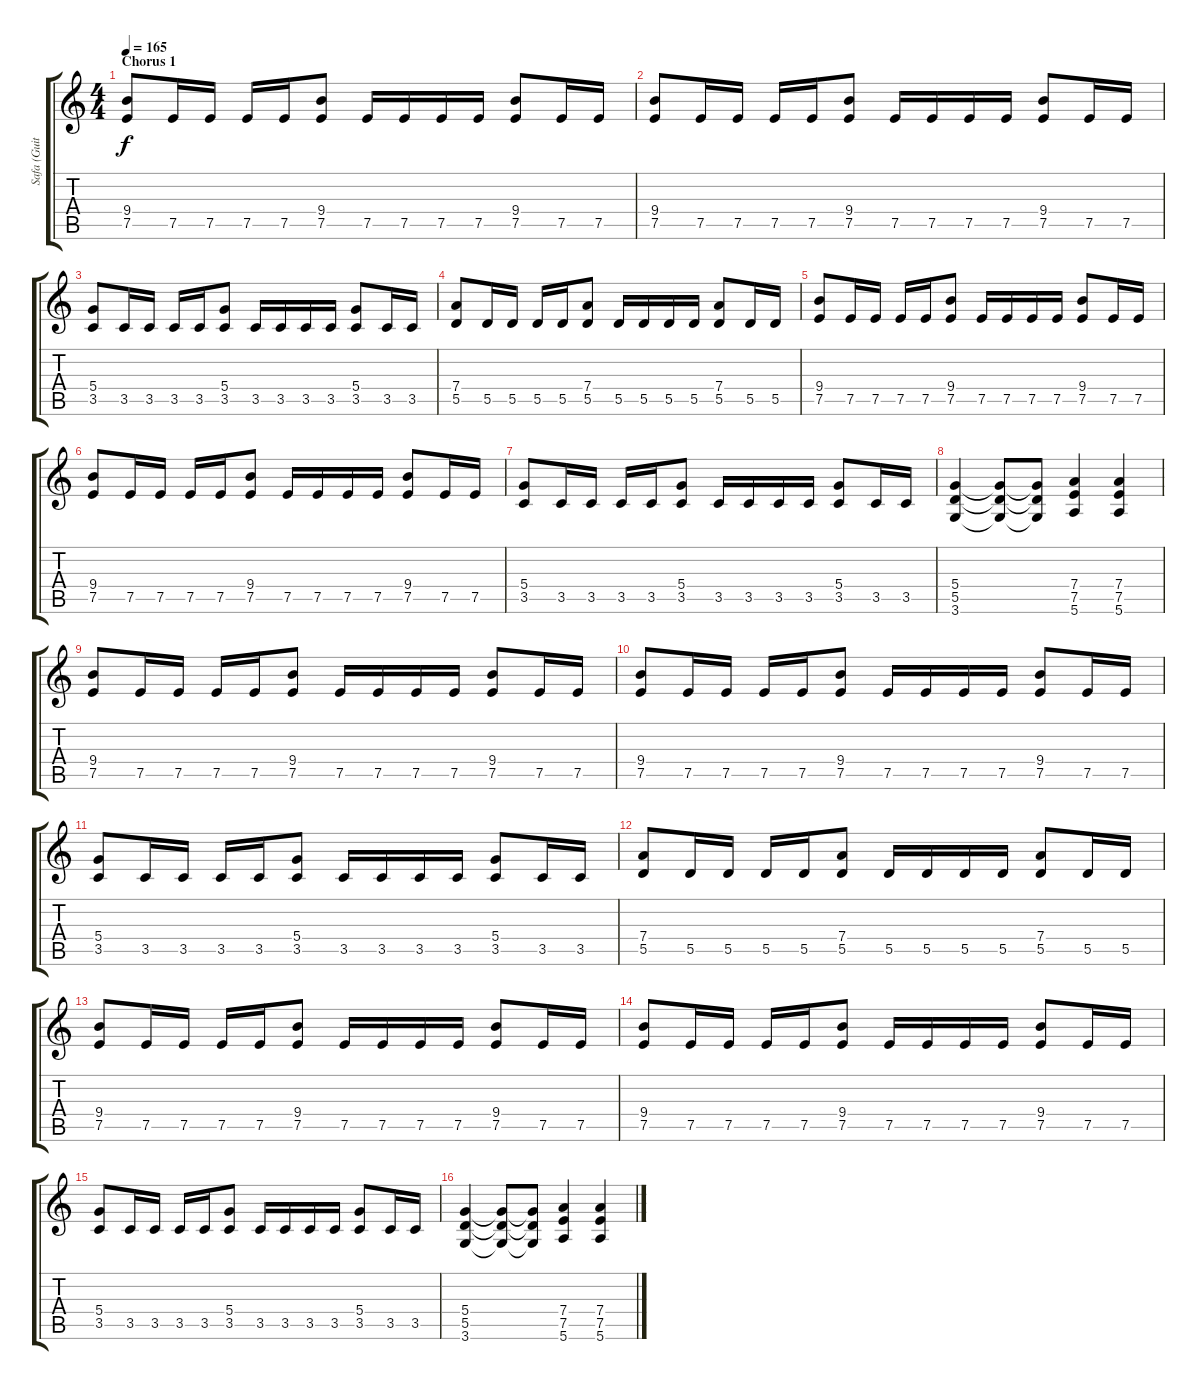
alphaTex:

\track ("Safa (Guitar 1)" "Safa (Guit") {instrument distortionguitar}
\staff {score tabs}
\tuning (E4 B3 G3 D3 A2 E2) {hide}
\ts (4 4)
\section ("" "Chorus 1")
\tempo 165
\clef g2
\ks c
(9.4 7.5).8{dy f} 7.5.16 7.5.16 7.5.16 7.5.16 (9.4 7.5).8 7.5.16 7.5.16 7.5.16 7.5.16 (9.4 7.5).8 7.5.16 7.5.16 |
(9.4 7.5).8 7.5.16 7.5.16 7.5.16 7.5.16 (9.4 7.5).8 7.5.16 7.5.16 7.5.16 7.5.16 (9.4 7.5).8 7.5.16 7.5.16 |
(5.4 3.5).8 3.5.16 3.5.16 3.5.16 3.5.16 (5.4 3.5).8 3.5.16 3.5.16 3.5.16 3.5.16 (5.4 3.5).8 3.5.16 3.5.16 |
(7.4 5.5).8 5.5.16 5.5.16 5.5.16 5.5.16 (7.4 5.5).8 5.5.16 5.5.16 5.5.16 5.5.16 (7.4 5.5).8 5.5.16 5.5.16 |
(9.4 7.5).8 7.5.16 7.5.16 7.5.16 7.5.16 (9.4 7.5).8 7.5.16 7.5.16 7.5.16 7.5.16 (9.4 7.5).8 7.5.16 7.5.16 |
(9.4 7.5).8 7.5.16 7.5.16 7.5.16 7.5.16 (9.4 7.5).8 7.5.16 7.5.16 7.5.16 7.5.16 (9.4 7.5).8 7.5.16 7.5.16 |
(5.4 3.5).8 3.5.16 3.5.16 3.5.16 3.5.16 (5.4 3.5).8 3.5.16 3.5.16 3.5.16 3.5.16 (5.4 3.5).8 3.5.16 3.5.16 |
(5.4 5.5 3.6).4 (5.4{t} 5.5{t} 3.6{t}).8 (5.4{t} 5.5{t} 3.6{t}).8 (7.4 7.5 5.6).4 (7.4 7.5 5.6).4 |
(9.4 7.5).8 7.5.16 7.5.16 7.5.16 7.5.16 (9.4 7.5).8 7.5.16 7.5.16 7.5.16 7.5.16 (9.4 7.5).8 7.5.16 7.5.16 |
(9.4 7.5).8 7.5.16 7.5.16 7.5.16 7.5.16 (9.4 7.5).8 7.5.16 7.5.16 7.5.16 7.5.16 (9.4 7.5).8 7.5.16 7.5.16 |
(5.4 3.5).8 3.5.16 3.5.16 3.5.16 3.5.16 (5.4 3.5).8 3.5.16 3.5.16 3.5.16 3.5.16 (5.4 3.5).8 3.5.16 3.5.16 |
(7.4 5.5).8 5.5.16 5.5.16 5.5.16 5.5.16 (7.4 5.5).8 5.5.16 5.5.16 5.5.16 5.5.16 (7.4 5.5).8 5.5.16 5.5.16 |
(9.4 7.5).8 7.5.16 7.5.16 7.5.16 7.5.16 (9.4 7.5).8 7.5.16 7.5.16 7.5.16 7.5.16 (9.4 7.5).8 7.5.16 7.5.16 |
(9.4 7.5).8 7.5.16 7.5.16 7.5.16 7.5.16 (9.4 7.5).8 7.5.16 7.5.16 7.5.16 7.5.16 (9.4 7.5).8 7.5.16 7.5.16 |
(5.4 3.5).8 3.5.16 3.5.16 3.5.16 3.5.16 (5.4 3.5).8 3.5.16 3.5.16 3.5.16 3.5.16 (5.4 3.5).8 3.5.16 3.5.16 |
(5.4 5.5 3.6).4 (5.4{t} 5.5{t} 3.6{t}).8 (5.4{t} 5.5{t} 3.6{t}).8 (7.4 7.5 5.6).4 (7.4 7.5 5.6).4
